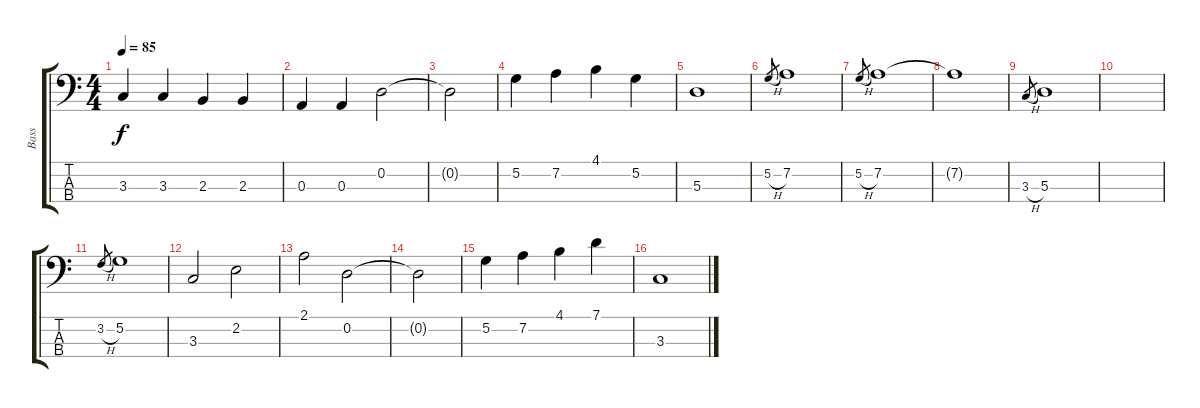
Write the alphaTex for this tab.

\track ("Bass" "Bass") {instrument electricbassfinger}
\staff {score tabs}
\tuning (G2 D2 A1 E1) {hide}
\ts (4 4)
\tempo 85
\clef f4
\ks c
3.3.4{dy f} 3.3.4 2.3.4 2.3.4 |
0.3.4 0.3.4 0.2.2 |
0.2{t}.2 |
5.2.4 7.2.4 4.1.4 5.2.4 |
5.3.1 |
5.2{h}.8{gr} 7.2.1 |
5.2{h}.8{gr} 7.2.1 |
7.2{t}.1 |
3.3{h}.8{gr} 5.3.1 |
|
3.2{h}.8{gr} 5.2.1 |
3.3.2 2.2.2 |
2.1.2 0.2.2 |
0.2{t}.2 |
5.2.4 7.2.4 4.1.4 7.1.4 |
3.3.1
